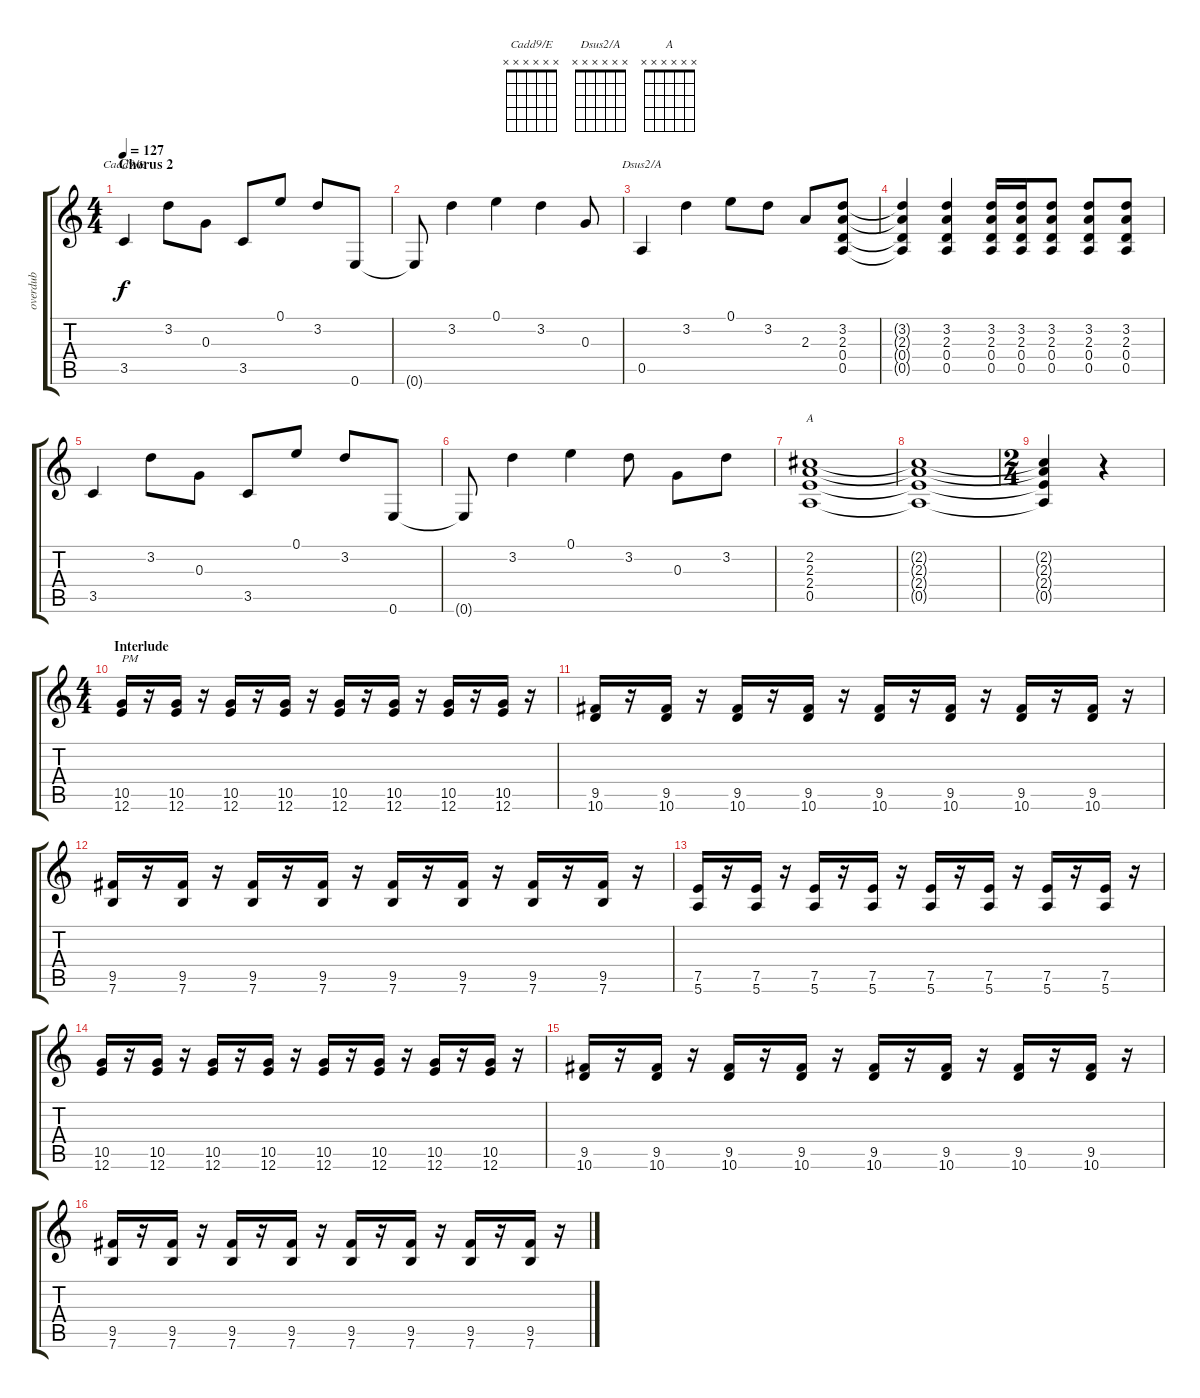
\track ("overdub" "overdub") {instrument distortionguitar}
\staff {score tabs}
\tuning (E4 B3 G3 D3 A2 E2) {hide}
\chord ("Cadd9/E" x x x x x x) {firstfret 0}
\chord ("Dsus2/A" x x x x x x) {firstfret 0}
\chord ("A" x x x x x x) {firstfret 0}
\ts (4 4)
\section ("" "Chorus 2")
\tempo 127
\clef g2
\ks c
3.5.4{ch "Cadd9/E" dy f} 3.2.8 0.3.8 3.5.8 0.1.8 3.2.8 0.6.8 |
0.6{t}.8 3.2.4 0.1.4 3.2.4 0.3.8 |
0.5.4{ch "Dsus2/A"} 3.2.4 0.1.8 3.2.8 2.3.8 (3.2 2.3 0.4 0.5).8 |
(3.2{t} 2.3{t} 0.4{t} 0.5{t}).4 (3.2 2.3 0.4 0.5).4 (3.2 2.3 0.4 0.5).16 (3.2 2.3 0.4 0.5).16 (3.2 2.3 0.4 0.5).8 (3.2 2.3 0.4 0.5).8 (3.2 2.3 0.4 0.5).8 |
3.5.4 3.2.8 0.3.8 3.5.8 0.1.8 3.2.8 0.6.8 |
0.6{t}.8 3.2.4 0.1.4 3.2.8 0.3.8 3.2.8 |
(2.2 2.3 2.4 0.5).1{ch "A"} |
(2.2{t} 2.3{t} 2.4{t} 0.5{t}).1 |
\ts (2 4)
(2.2{t} 2.3{t} 2.4{t} 0.5{t}).4 r.4 |
\ts (4 4)
\section ("" "Interlude")
(10.5 12.6).16{txt "PM" volume 9} r.16 (10.5 12.6).16 r.16 (10.5 12.6).16 r.16 (10.5 12.6).16 r.16 (10.5 12.6).16 r.16 (10.5 12.6).16 r.16 (10.5 12.6).16 r.16 (10.5 12.6).16 r.16 |
(9.5 10.6).16 r.16 (9.5 10.6).16 r.16 (9.5 10.6).16 r.16 (9.5 10.6).16 r.16 (9.5 10.6).16 r.16 (9.5 10.6).16 r.16 (9.5 10.6).16 r.16 (9.5 10.6).16 r.16 |
(9.5 7.6).16 r.16 (9.5 7.6).16 r.16 (9.5 7.6).16 r.16 (9.5 7.6).16 r.16 (9.5 7.6).16 r.16 (9.5 7.6).16 r.16 (9.5 7.6).16 r.16 (9.5 7.6).16 r.16 |
(7.5 5.6).16 r.16 (7.5 5.6).16 r.16 (7.5 5.6).16 r.16 (7.5 5.6).16 r.16 (7.5 5.6).16 r.16 (7.5 5.6).16 r.16 (7.5 5.6).16 r.16 (7.5 5.6).16 r.16 |
(10.5 12.6).16 r.16 (10.5 12.6).16 r.16 (10.5 12.6).16 r.16 (10.5 12.6).16 r.16 (10.5 12.6).16 r.16 (10.5 12.6).16 r.16 (10.5 12.6).16 r.16 (10.5 12.6).16 r.16 |
(9.5 10.6).16 r.16 (9.5 10.6).16 r.16 (9.5 10.6).16 r.16 (9.5 10.6).16 r.16 (9.5 10.6).16 r.16 (9.5 10.6).16 r.16 (9.5 10.6).16 r.16 (9.5 10.6).16 r.16 |
(9.5 7.6).16 r.16 (9.5 7.6).16 r.16 (9.5 7.6).16 r.16 (9.5 7.6).16 r.16 (9.5 7.6).16 r.16 (9.5 7.6).16 r.16 (9.5 7.6).16 r.16 (9.5 7.6).16 r.16
